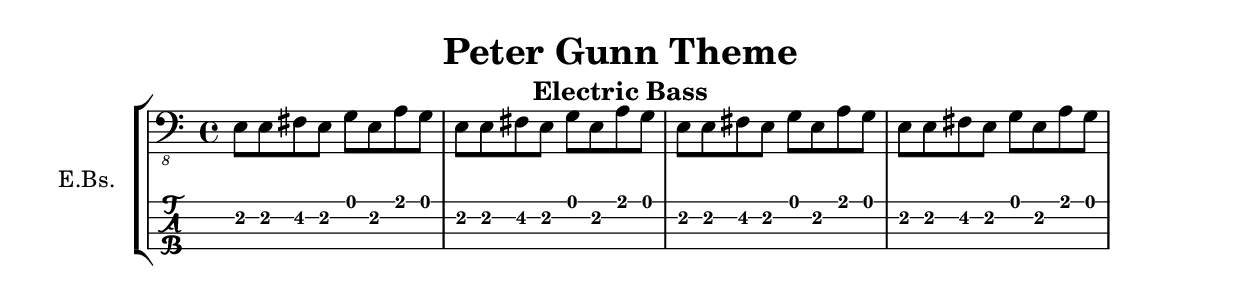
\version "2.19.82"

\header {
	title = "Peter Gunn Theme"
	instrument = "Electric Bass"
}

\paper {
	#(set-paper-size "a4")
}

global = {
	\key c \major
	\time 4/4
}

electricBass = \relative c, {
	\global
	% Muziek volgt hier.
	\repeat unfold 2 {
		e8 e8 fis8 e8 g8 e8 a8 g8 |
		e8 e8 fis8 e8 g8 e8 a8 g8 |
	}
}

\score {
	\new StaffGroup \with {
		\consists "Instrument_name_engraver"
		instrumentName = "E.Bs."
	} <<
		\new Staff \with {
			midiInstrument = "electric bass (finger)"
		} { \clef "bass_8" \electricBass }
		\new TabStaff \with {
			stringTunings = #bass-tuning
		} \electricBass
	>>
	\layout { }
	\midi {
		\tempo 4=100
	}
}
